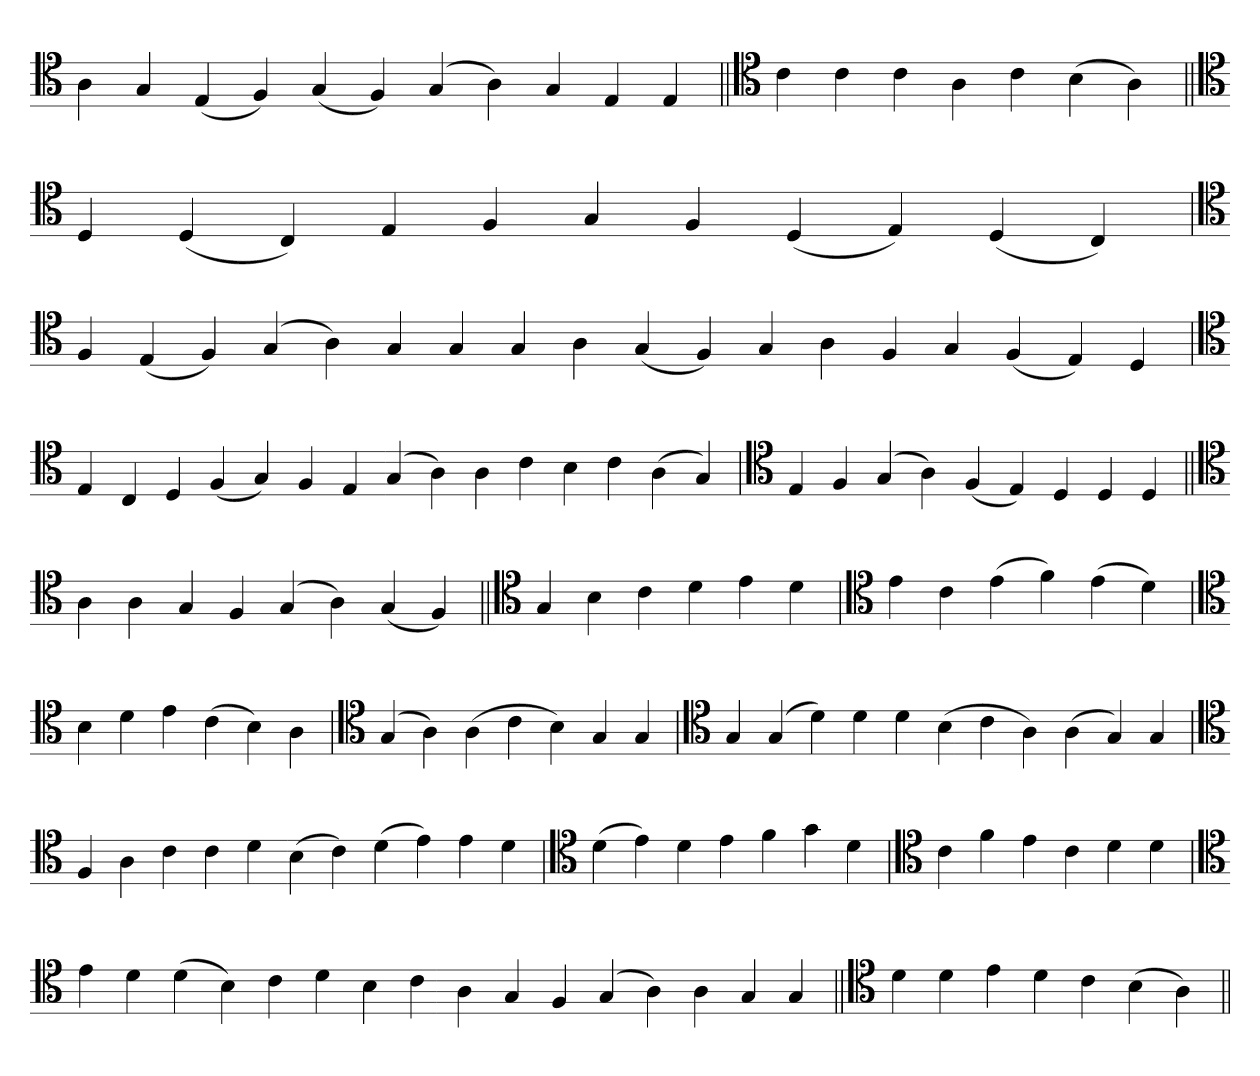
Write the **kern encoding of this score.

**kern
*part1
*staff1
*clefC4
=
4A
4G
(4E
4F)
(4G
4F)
(4G
4A)
4G
4E
4E
=||
*clefC4
4c
4c
4c
4A
4c
(4B
4A)
=||
*clefC4
4D
(4D
4C)
4E
4F
4G
4F
(4D
4E)
(4D
4C)
=`
*clefC4
4F
(4E
4F)
(4G
4A)
4G
4G
4G
4A
(4G
4F)
4G
4A
4F
4G
(4F
4E)
4D
=
*clefC4
4E
4C
4D
(4F
4G)
4F
4E
(4G
4A)
4A
4c
4B
4c
(4A
4G)
=`
*clefC4
4E
4F
(4G
4A)
(4F
4E)
4D
4D
4D
=||
*clefC4
4A
4A
4G
4F
(4G
4A)
(4G
4F)
=||
*clefC4
4G
4B
4c
4d
4e
4d
=`
*clefC4
4e
4c
(4e
4f)
(4e
4d)
='
*clefC4
4B
4d
4e
(4c
4B)
4A
=`
*clefC4
(4G
4A)
(4A
4c
4B)
4G
4G
=
*clefC4
4G
(4G
4d)
4d
4d
(4B
4c
4A)
(4A
4G)
4G
=`
*clefC4
4F
4A
4c
4c
4d
(4B
4c)
(4d
4e)
4e
4d
='
*clefC4
(4d
4e)
4d
4e
4f
4g
4d
=`
*clefC4
4c
4f
4e
4c
4d
4d
=`
*clefC4
4e
4d
(4d
4B)
4c
4d
4B
4c
4A
4G
4F
(4G
4A)
4A
4G
4G
=||
*clefC4
4d
4d
4e
4d
4c
(4B
4A)
=||
*-
